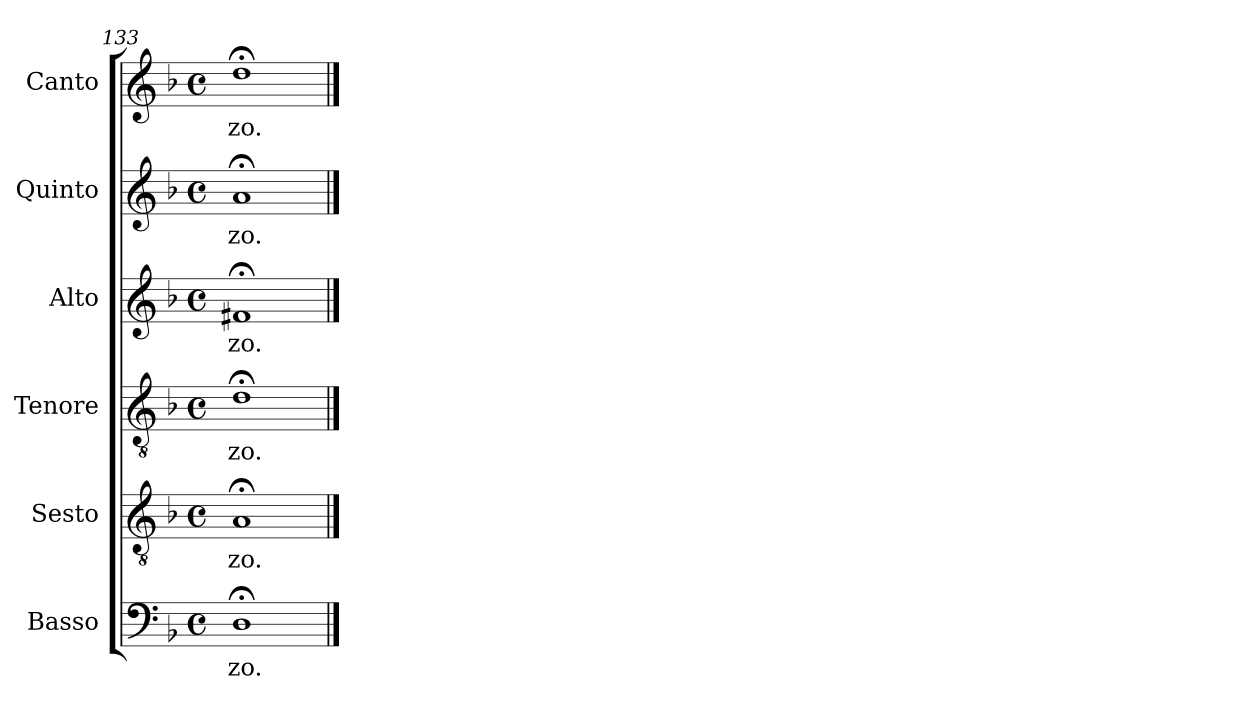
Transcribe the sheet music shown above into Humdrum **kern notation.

**kern	**text	**kern	**text	**kern	**text	**kern	**text	**kern	**text	**kern	**text
*part6	*part6	*part5	*part5	*part4	*part4	*part3	*part3	*part2	*part2	*part1	*part1
*staff6	*staff6	*staff5	*staff5	*staff4	*staff4	*staff3	*staff3	*staff2	*staff2	*staff1	*staff1
*I"Basso	*	*I"Sesto	*	*I"Tenore	*	*I"Alto	*	*I"Quinto	*	*I"Canto	*
*I'B	*	*I'S	*	*I'T	*	*I'A	*	*I'Q	*	*I'C	*
*clefF4	*	*clefGv2	*	*clefGv2	*	*clefG2	*	*clefG2	*	*clefG2	*
*k[b-]	*	*k[b-]	*	*k[b-]	*	*k[b-]	*	*k[b-]	*	*k[b-]	*
*F:	*	*F:	*	*F:	*	*F:	*	*F:	*	*F:	*
*M4/4	*	*M4/4	*	*M4/4	*	*M4/4	*	*M4/4	*	*M4/4	*
*met(c)	*	*met(c)	*	*met(c)	*	*met(c)	*	*met(c)	*	*met(c)	*
=133	=133	=133	=133	=133	=133	=133	=133	=133	=133	=133	=133
1D;<	-zo.	1A;<	-zo.	1d;<	-zo.	1f#X;<	-zo.	1a;<	-zo.	1dd;<	-zo.
==	==	==	==	==	==	==	==	==	==	==	==
*-	*-	*-	*-	*-	*-	*-	*-	*-	*-	*-	*-
